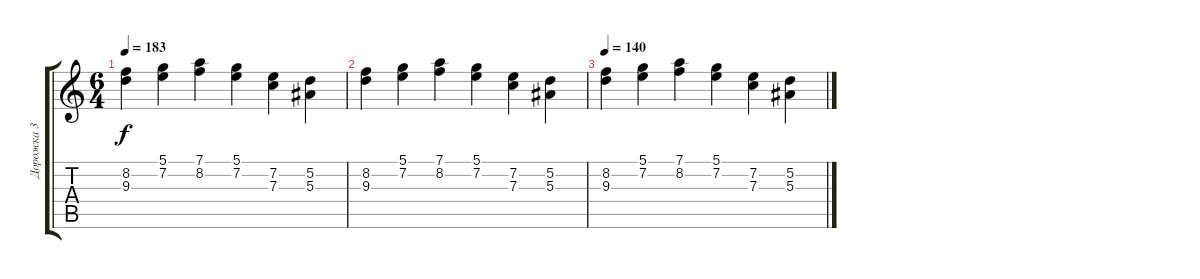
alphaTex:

\track ("Дорожка 3" "Дорожка 3") {instrument distortionguitar}
\staff {score tabs}
\tuning (D4 A3 F3 C3 G2 D2) {hide}
\ts (6 4)
\tempo 183
\clef g2
\ks c
(8.2 9.3).4{dy f} (5.1 7.2).4 (7.1 8.2).4 (5.1 7.2).4 (7.2 7.3).4 (5.2 5.3).4 |
(8.2 9.3).4 (5.1 7.2).4 (7.1 8.2).4 (5.1 7.2).4 (7.2 7.3).4 (5.2 5.3).4 |
\tempo 140
(8.2 9.3).4 (5.1 7.2).4 (7.1 8.2).4 (5.1 7.2).4 (7.2 7.3).4 (5.2 5.3).4
